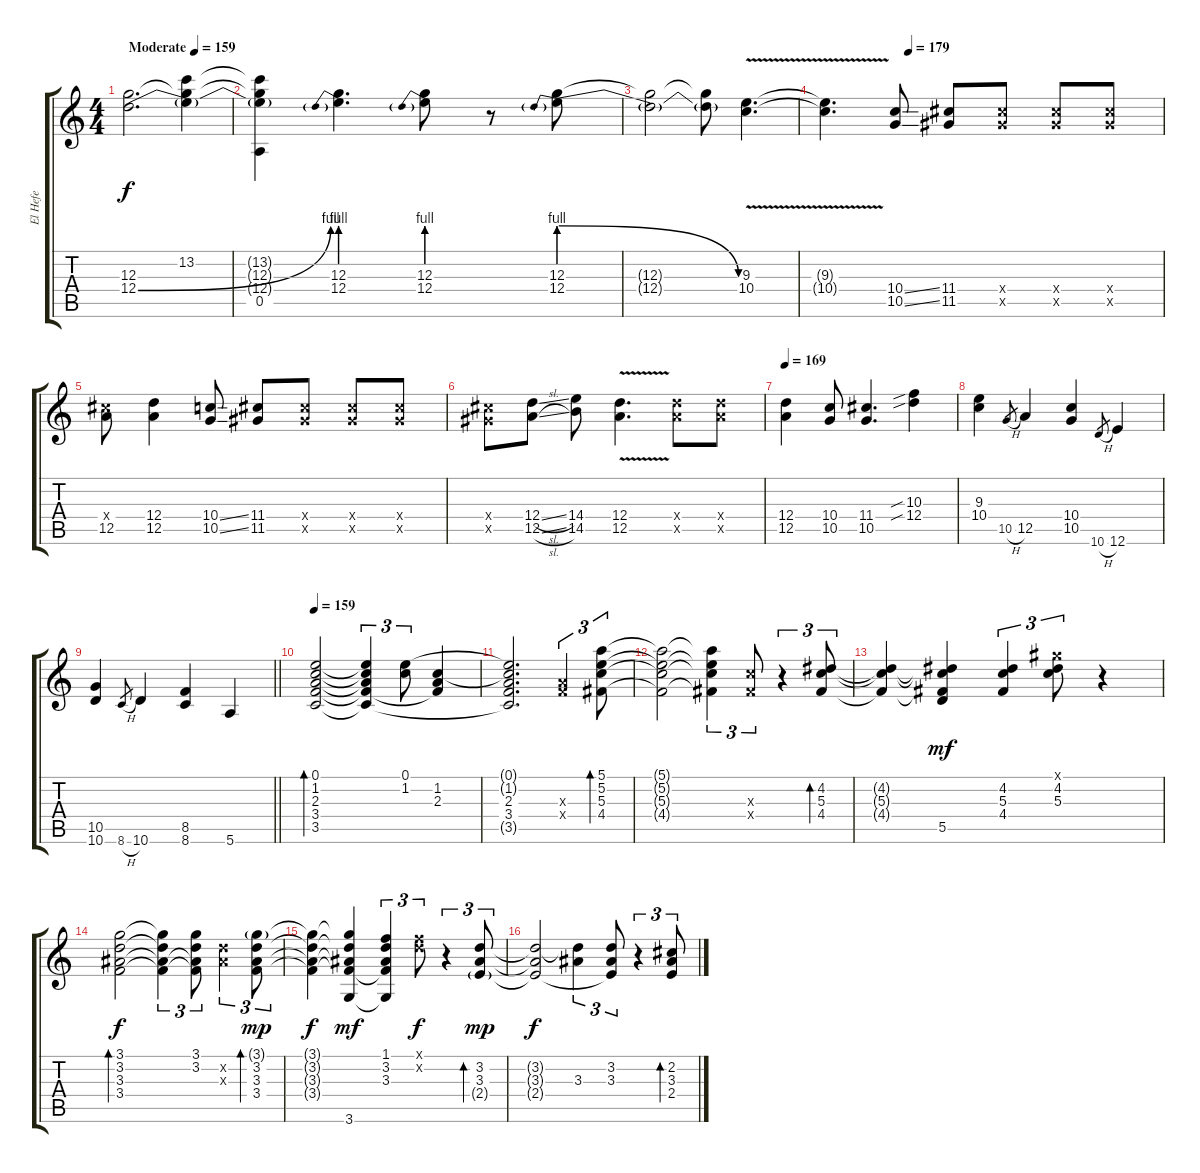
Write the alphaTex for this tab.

\track ("El Hefe" "El Hefe") {instrument electricguitarjazz}
\staff {score tabs}
\tuning (E4 B3 G3 D3 A2 E2) {hide}
\ts (4 4)
\tempo (159 "Moderate")
\clef g2
\ks c
(12.3 12.4{be (bend 0 0 60 4)}).2{d dy f instrument overdrivenguitar} (13.2 12.3{t} 12.4{t}).4 |
(13.2{t} 12.3{t} 12.4{t} 0.5).4 (12.3 12.4{be (prebend 0 4 60 4)}).4{d} (12.3 12.4{be (prebend 0 4 60 4)}).8 r.8 (12.3 12.4{be (prebendrelease 0 4 60 0)}).8 |
(12.3{t} 12.4{t}).2 (12.3{t} 12.4{t}).8 (9.3 10.4{v}).4{d} |
\tempo (179 0.25)
(9.3{t} 10.4{t}).4{d} (10.4{ss} 10.5{ss}).8 (11.4 11.5).8 (11.4{x} 11.5{x}).8 (11.4{x} 11.5{x}).8 (11.4{x} 11.5{x}).8 |
(11.4{x} 12.5).8 (12.4 12.5).4 (10.4{ss} 10.5{ss}).8 (11.4 11.5).8 (11.4{x} 11.5{x}).8 (11.4{x} 11.5{x}).8 (11.4{x} 11.5{x}).8 |
(11.4{x} 11.5{x}).8 (12.4{sl} 12.5{sl}).8 (14.4 14.5).8 (12.4 12.5{v}).4{d} (12.4{x} 12.5{x}).8 (12.4{x} 12.5{x}).8 |
\tempo 169
(12.4 12.5).4 (10.4 10.5).8 (11.4 10.5).4{d} (10.3{sib} 12.4{sib}).4 |
(9.3 10.4).4 10.5{h}.8{gr} 12.5.4 (10.4 10.5).4 10.6{h}.8{gr} 12.6.4 |
\barLineRight lightlight
(10.5 10.6).4 8.6{h}.8{gr} 10.6.4 (8.5 8.6).4 5.6.4 |
\section ("" "")
\tempo 159
(0.1 1.2 2.3 3.4 3.5).2{bd 120 instrument electricguitarjazz} (0.1{t} 1.2{t} 2.3{t} 3.4{t} 3.5{t}).4{tu (3 2)} (0.1 1.2).8{tu (3 2)} (1.2 2.3 3.4{t}).4 |
(0.1{t} 1.2{t} 2.3 3.4 3.5{t}).2{d} (2.3{x} 3.4{x}).4{tu (3 2)} (5.1 5.2 5.3 4.4).8{tu (3 2) bd 120} |
(5.1{t} 5.2{t} 5.3{t} 4.4{t}).2 (5.1{t} 5.2{t} 5.3{t} 4.4{t}).4{tu (3 2)} (5.3{x} 4.4{x}).8{tu (3 2)} r.4{tu (3 2)} (4.2 5.3 4.4).8{tu (3 2) bd 60} |
(4.2{t} 5.3{t} 4.4{t}).4 (4.2{t} 5.3{t} 4.4{t} 5.5).4{dy mf} (4.2 5.3 4.4).4{tu (3 2)} (4.1{x} 4.2 5.3).8{tu (3 2)} r.4 |
(3.1 3.2 3.3 3.4).2{bd 120 dy f} (3.1{t} 3.2{t} 3.3{t} 3.4{t}).4{tu (3 2)} (3.1 3.2 3.3{t} 3.4{t}).8{tu (3 2)} (3.2{x} 3.3{x}).4{tu (3 2)} (3.1{g} 3.2 3.3 3.4).8{tu (3 2) bd 120 dy mp} |
(3.1{t} 3.2{t} 3.3{t} 3.4{t}).4{dy f} (3.1{t} 3.2{t} 3.3{t} 3.4{t} 3.6).4{dy mf} (1.1 3.2 3.3 3.4{t} 3.6{t}).4{tu (3 2)} (1.1{x} 3.2{x}).8{tu (3 2) dy f} r.4{tu (3 2)} (3.2 3.3 2.4{g}).8{tu (3 2) bd 120 dy mp} |
(3.2{t} 3.3{t} 2.4{t}).2{dy f} (3.2{t} 3.3).4{tu (3 2)} (3.2 3.3 2.4{t}).8{tu (3 2)} r.4{tu (3 2)} (2.2 3.3 2.4).8{tu (3 2) bd 120}
